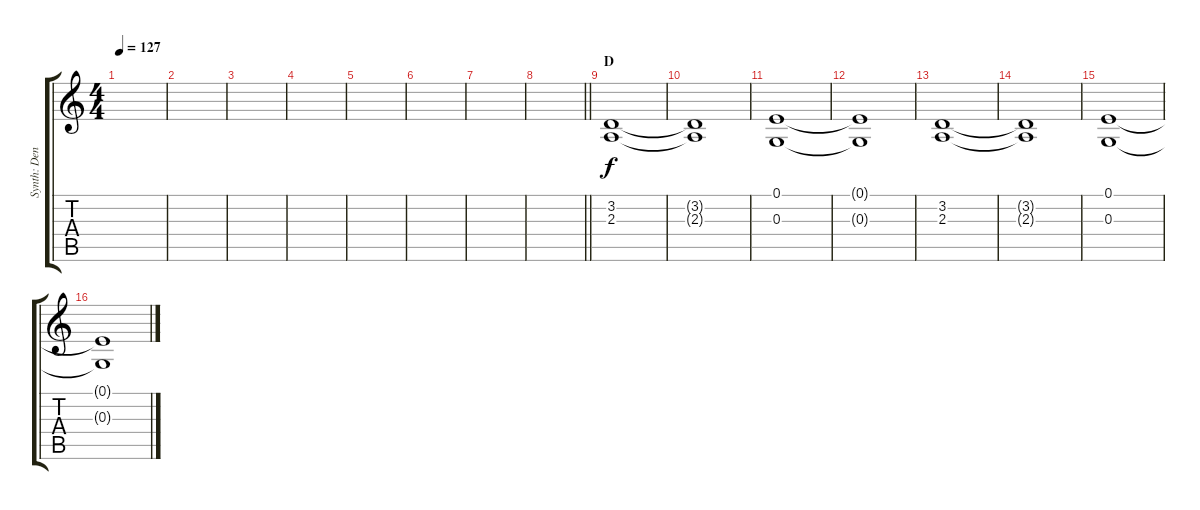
\track ("Synth: Dennis" "Synth: Den") {instrument piccolo}
\staff {score tabs}
\tuning (E4 B3 G3 D3 A2 E2) {hide}
\ts (4 4)
\tempo 127
\clef g2
\ks c
|
|
|
|
|
|
|
\barLineRight lightlight
|
\section ("" "D")
(3.2 2.3).1{volume 13 instrument synthstrings1} |
(3.2{t} 2.3{t}).1 |
(0.1 0.3).1 |
(0.1{t} 0.3{t}).1 |
(3.2 2.3).1 |
(3.2{t} 2.3{t}).1 |
(0.1 0.3).1 |
(0.1{t} 0.3{t}).1
